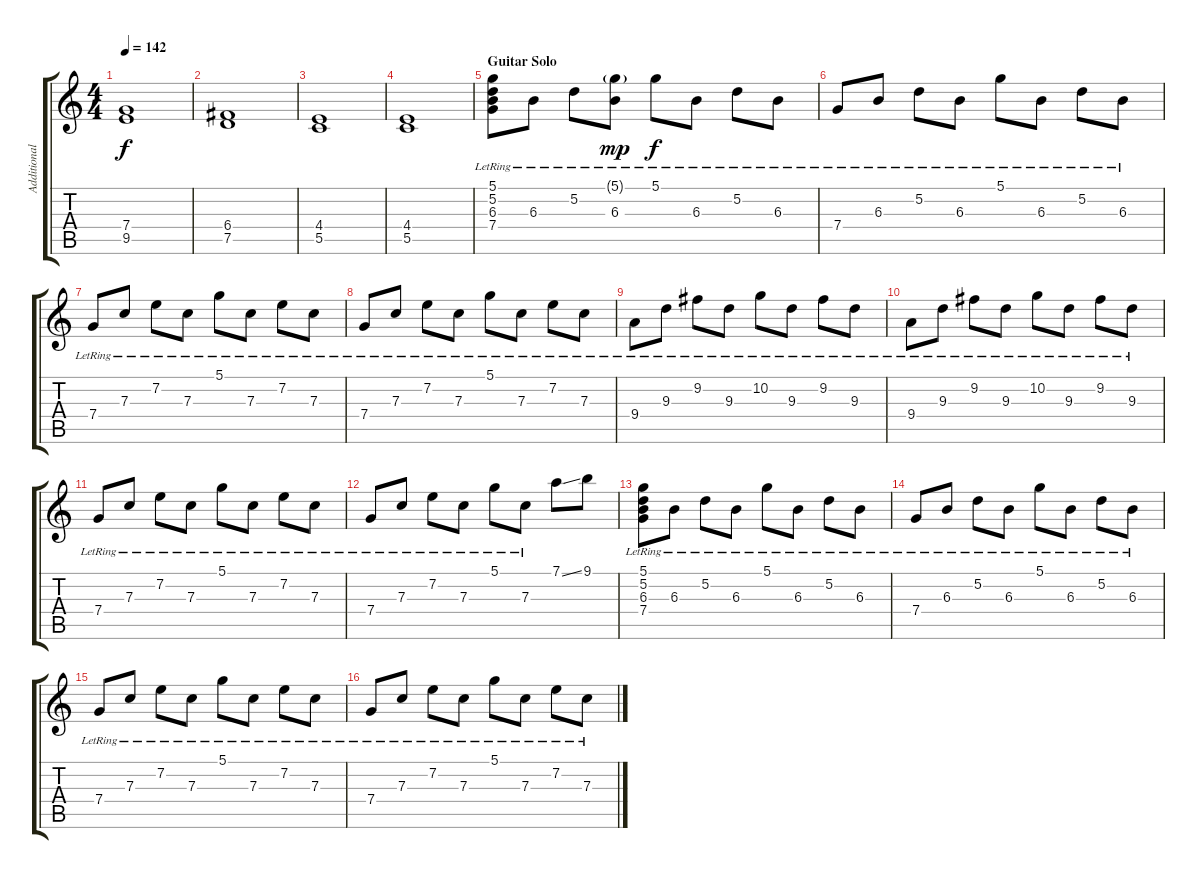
\track ("Additional Guitar" "Additional") {instrument acousticguitarsteel}
\staff {score tabs}
\tuning (D4 A3 F3 C3 G2 C2) {hide}
\ts (4 4)
\tempo 142
\clef g2
\ks c
(7.4 9.5).1{dy f} |
(6.4 7.5).1 |
(4.4 5.5).1 |
(4.4 5.5).1 |
\section ("" "Guitar Solo")
(5.1{lr} 5.2{lr} 6.3{lr} 7.4{lr}).8 6.3{lr}.8 5.2{lr}.8 (5.1{g lr} 6.3{lr}).8{dy mp} 5.1{lr}.8{dy f} 6.3{lr}.8 5.2{lr}.8 6.3{lr}.8 |
7.4{lr}.8 6.3{lr}.8 5.2{lr}.8 6.3{lr}.8 5.1{lr}.8 6.3{lr}.8 5.2{lr}.8 6.3{lr}.8 |
7.4{lr}.8 7.3{lr}.8 7.2{lr}.8 7.3{lr}.8 5.1{lr}.8 7.3{lr}.8 7.2{lr}.8 7.3{lr}.8 |
7.4{lr}.8 7.3{lr}.8 7.2{lr}.8 7.3{lr}.8 5.1{lr}.8 7.3{lr}.8 7.2{lr}.8 7.3{lr}.8 |
9.4{lr}.8 9.3{lr}.8 9.2{lr}.8 9.3{lr}.8 10.2{lr}.8 9.3{lr}.8 9.2{lr}.8 9.3{lr}.8 |
9.4{lr}.8 9.3{lr}.8 9.2{lr}.8 9.3{lr}.8 10.2{lr}.8 9.3{lr}.8 9.2{lr}.8 9.3{lr}.8 |
7.4{lr}.8 7.3{lr}.8 7.2{lr}.8 7.3{lr}.8 5.1{lr}.8 7.3{lr}.8 7.2{lr}.8 7.3{lr}.8 |
7.4{lr}.8 7.3{lr}.8 7.2{lr}.8 7.3{lr}.8 5.1{lr}.8 7.3{lr}.8 7.1{ss}.8 9.1.8 |
(5.1{lr} 5.2{lr} 6.3{lr} 7.4{lr}).8 6.3{lr}.8 5.2{lr}.8 6.3{lr}.8 5.1{lr}.8 6.3{lr}.8 5.2{lr}.8 6.3{lr}.8 |
7.4{lr}.8 6.3{lr}.8 5.2{lr}.8 6.3{lr}.8 5.1{lr}.8 6.3{lr}.8 5.2{lr}.8 6.3{lr}.8 |
7.4{lr}.8 7.3{lr}.8 7.2{lr}.8 7.3{lr}.8 5.1{lr}.8 7.3{lr}.8 7.2{lr}.8 7.3{lr}.8 |
7.4{lr}.8 7.3{lr}.8 7.2{lr}.8 7.3{lr}.8 5.1{lr}.8 7.3{lr}.8 7.2{lr}.8 7.3{lr}.8
